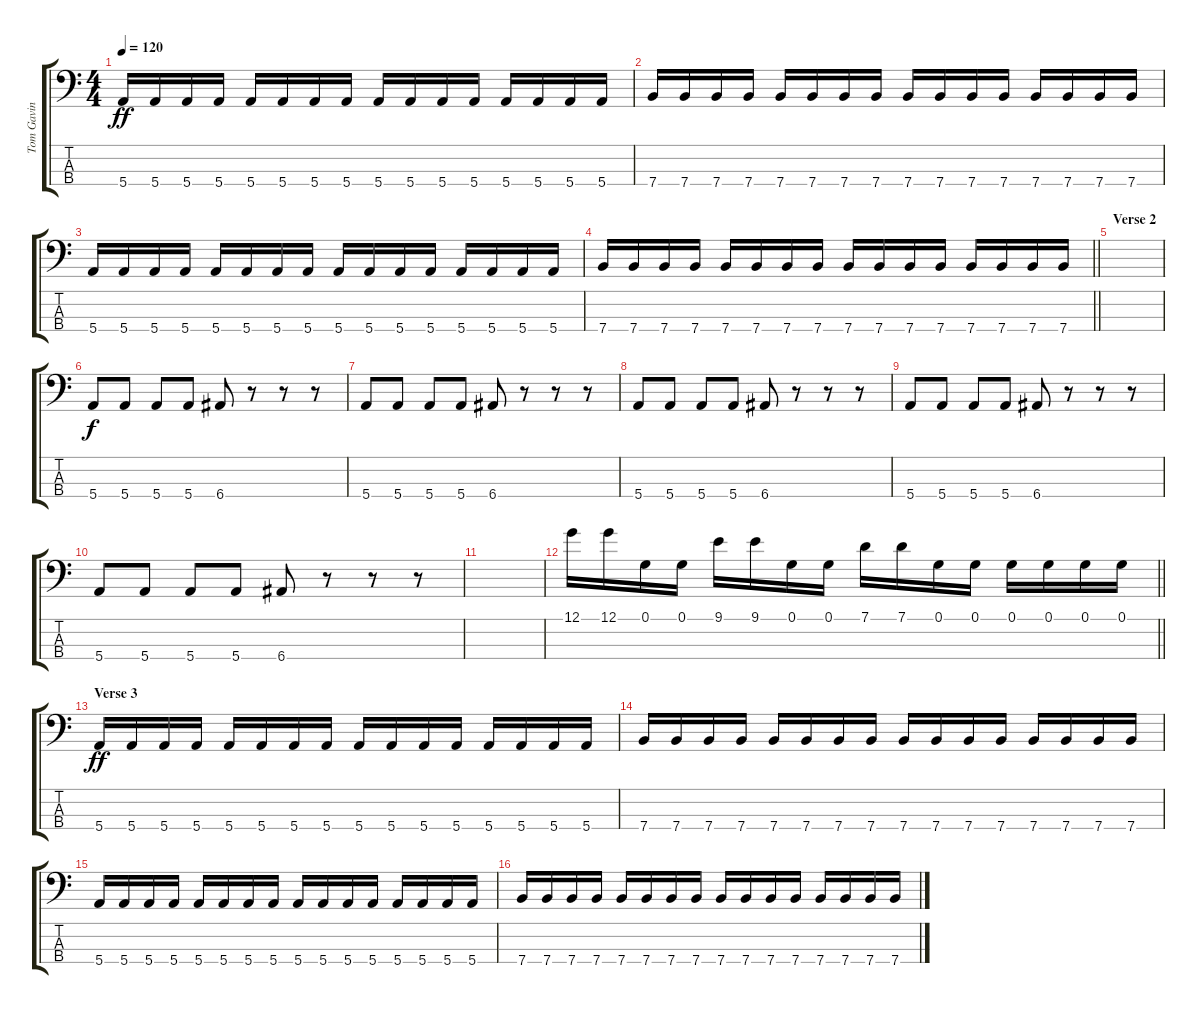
\track ("Tom Gavin" "Tom Gavin") {instrument electricbassfinger}
\staff {score tabs}
\tuning (G2 D2 A1 E1) {hide}
\ts (4 4)
\tempo 120
\clef f4
\ks c
5.4.16{dy ff} 5.4.16 5.4.16 5.4.16 5.4.16 5.4.16 5.4.16 5.4.16 5.4.16 5.4.16 5.4.16 5.4.16 5.4.16 5.4.16 5.4.16 5.4.16 |
7.4.16 7.4.16 7.4.16 7.4.16 7.4.16 7.4.16 7.4.16 7.4.16 7.4.16 7.4.16 7.4.16 7.4.16 7.4.16 7.4.16 7.4.16 7.4.16 |
5.4.16 5.4.16 5.4.16 5.4.16 5.4.16 5.4.16 5.4.16 5.4.16 5.4.16 5.4.16 5.4.16 5.4.16 5.4.16 5.4.16 5.4.16 5.4.16 |
\barLineRight lightlight
7.4.16 7.4.16 7.4.16 7.4.16 7.4.16 7.4.16 7.4.16 7.4.16 7.4.16 7.4.16 7.4.16 7.4.16 7.4.16 7.4.16 7.4.16 7.4.16 |
\section ("" "Verse 2")
|
5.4.8{dy f} 5.4.8 5.4.8 5.4.8 6.4.8 r.8 r.8 r.8 |
5.4.8 5.4.8 5.4.8 5.4.8 6.4.8 r.8 r.8 r.8 |
5.4.8 5.4.8 5.4.8 5.4.8 6.4.8 r.8 r.8 r.8 |
5.4.8 5.4.8 5.4.8 5.4.8 6.4.8 r.8 r.8 r.8 |
5.4.8 5.4.8 5.4.8 5.4.8 6.4.8 r.8 r.8 r.8 |
|
\barLineRight lightlight
12.1.16 12.1.16 0.1.16 0.1.16 9.1.16 9.1.16 0.1.16 0.1.16 7.1.16 7.1.16 0.1.16 0.1.16 0.1.16 0.1.16 0.1.16 0.1.16 |
\section ("" "Verse 3")
5.4.16{dy ff} 5.4.16 5.4.16 5.4.16 5.4.16 5.4.16 5.4.16 5.4.16 5.4.16 5.4.16 5.4.16 5.4.16 5.4.16 5.4.16 5.4.16 5.4.16 |
7.4.16 7.4.16 7.4.16 7.4.16 7.4.16 7.4.16 7.4.16 7.4.16 7.4.16 7.4.16 7.4.16 7.4.16 7.4.16 7.4.16 7.4.16 7.4.16 |
5.4.16 5.4.16 5.4.16 5.4.16 5.4.16 5.4.16 5.4.16 5.4.16 5.4.16 5.4.16 5.4.16 5.4.16 5.4.16 5.4.16 5.4.16 5.4.16 |
7.4.16 7.4.16 7.4.16 7.4.16 7.4.16 7.4.16 7.4.16 7.4.16 7.4.16 7.4.16 7.4.16 7.4.16 7.4.16 7.4.16 7.4.16 7.4.16
